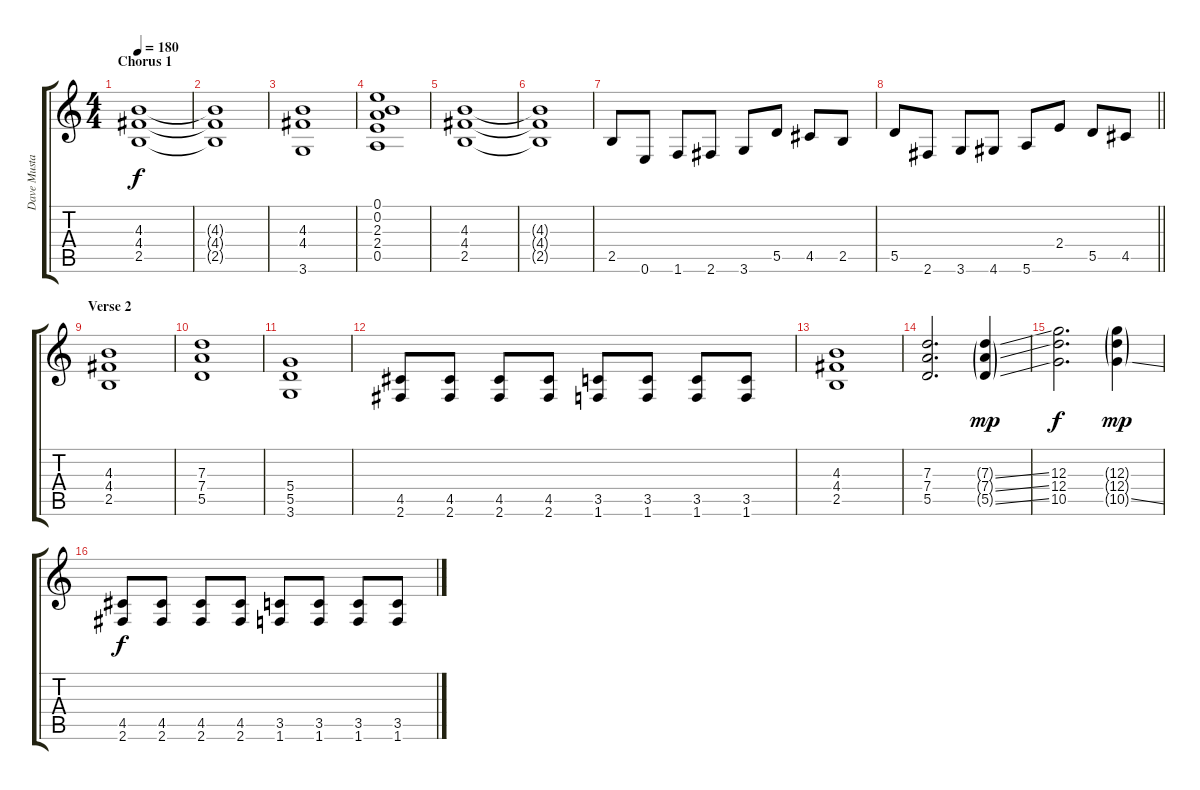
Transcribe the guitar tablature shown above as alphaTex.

\track ("Dave Mustaine" "Dave Musta") {instrument distortionguitar}
\staff {score tabs}
\tuning (E4 B3 G3 D3 A2 E2) {hide}
\ts (4 4)
\section ("" "Chorus 1")
\tempo 180
\clef g2
\ks c
(4.3 4.4 2.5).1{dy f} |
(4.3{t} 4.4{t} 2.5{t}).1 |
(4.3 4.4 3.6).1 |
(0.1 0.2 2.3 2.4 0.5).1 |
(4.3 4.4 2.5).1 |
(4.3{t} 4.4{t} 2.5{t}).1 |
2.5.8 0.6.8 1.6.8 2.6.8 3.6.8 5.5.8 4.5.8 2.5.8 |
\barLineRight lightlight
5.5.8 2.6.8 3.6.8 4.6.8 5.6.8 2.4.8 5.5.8 4.5.8 |
\section ("" "Verse 2")
(4.3 4.4 2.5).1 |
(7.3 7.4 5.5).1 |
(5.4 5.5 3.6).1 |
(4.5 2.6).8 (4.5 2.6).8 (4.5 2.6).8 (4.5 2.6).8 (3.5 1.6).8 (3.5 1.6).8 (3.5 1.6).8 (3.5 1.6).8 |
(4.3 4.4 2.5).1 |
(7.3 7.4 5.5).2{d} (7.3{ss g} 7.4{ss g} 5.5{ss g}).4{dy mp} |
(12.3 12.4 10.5).2{d dy f} (12.3{g} 12.4{g} 10.5{ss g}).4{dy mp} |
(4.5 2.6).8{dy f} (4.5 2.6).8 (4.5 2.6).8 (4.5 2.6).8 (3.5 1.6).8 (3.5 1.6).8 (3.5 1.6).8 (3.5 1.6).8
